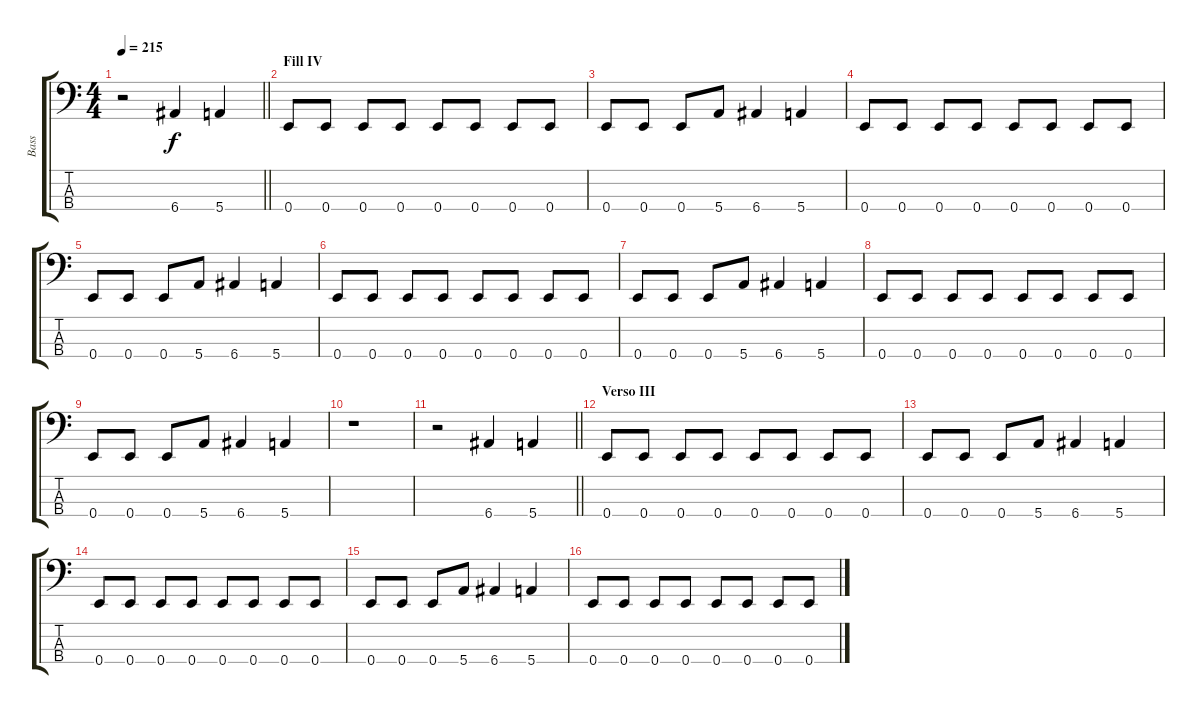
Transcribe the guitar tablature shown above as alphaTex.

\track ("Bass" "Bass") {instrument electricbasspick}
\staff {score tabs}
\tuning (G2 D2 A1 E1) {hide}
\ts (4 4)
\tempo 215
\clef f4
\barLineRight lightlight
\ks c
r.2{dy f} 6.4.4 5.4.4 |
\section ("" "Fill IV")
0.4.8 0.4.8 0.4.8 0.4.8 0.4.8 0.4.8 0.4.8 0.4.8 |
0.4.8 0.4.8 0.4.8 5.4.8 6.4.4 5.4.4 |
0.4.8 0.4.8 0.4.8 0.4.8 0.4.8 0.4.8 0.4.8 0.4.8 |
0.4.8 0.4.8 0.4.8 5.4.8 6.4.4 5.4.4 |
0.4.8 0.4.8 0.4.8 0.4.8 0.4.8 0.4.8 0.4.8 0.4.8 |
0.4.8 0.4.8 0.4.8 5.4.8 6.4.4 5.4.4 |
0.4.8 0.4.8 0.4.8 0.4.8 0.4.8 0.4.8 0.4.8 0.4.8 |
0.4.8 0.4.8 0.4.8 5.4.8 6.4.4 5.4.4 |
r.1 |
\barLineRight lightlight
r.2 6.4.4 5.4.4 |
\section ("" "Verso III")
0.4.8 0.4.8 0.4.8 0.4.8 0.4.8 0.4.8 0.4.8 0.4.8 |
0.4.8 0.4.8 0.4.8 5.4.8 6.4.4 5.4.4 |
0.4.8 0.4.8 0.4.8 0.4.8 0.4.8 0.4.8 0.4.8 0.4.8 |
0.4.8 0.4.8 0.4.8 5.4.8 6.4.4 5.4.4 |
0.4.8 0.4.8 0.4.8 0.4.8 0.4.8 0.4.8 0.4.8 0.4.8
